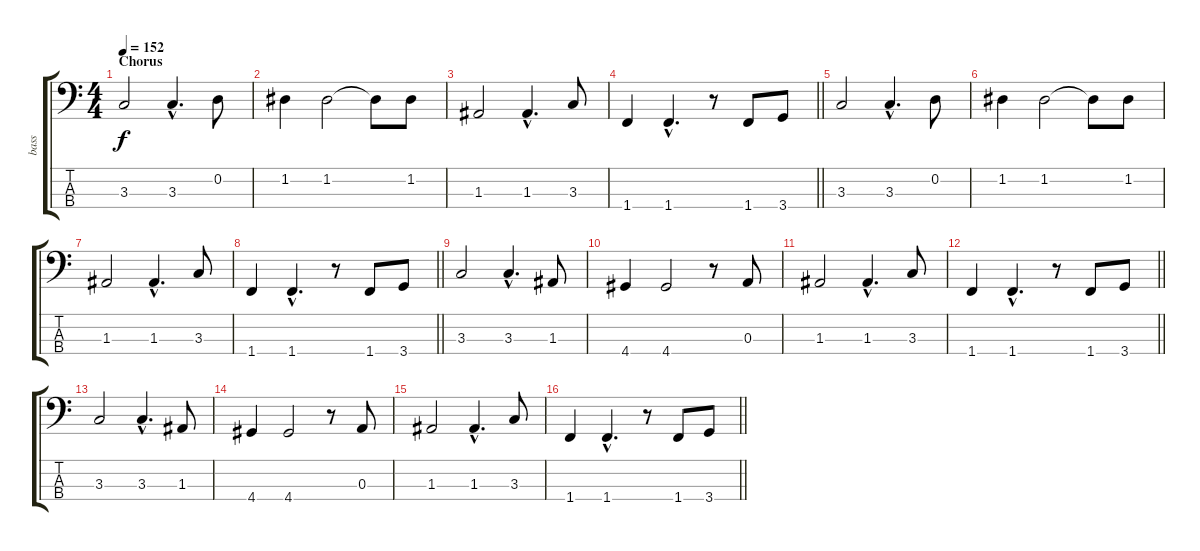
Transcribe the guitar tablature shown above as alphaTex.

\track ("bass" "bass") {instrument electricbassfinger}
\staff {score tabs}
\tuning (G2 D2 A1 E1) {hide}
\ts (4 4)
\section ("" "Chorus")
\tempo 152
\clef f4
\ks c
3.3.2{dy f} 3.3{hac}.4{d} 0.2.8 |
1.2.4 1.2.2 1.2{t}.8 1.2.8 |
1.3.2 1.3{hac}.4{d} 3.3.8 |
\barLineRight lightlight
1.4.4 1.4{hac}.4{d} r.8 1.4.8 3.4.8 |
3.3.2 3.3{hac}.4{d} 0.2.8 |
1.2.4 1.2.2 1.2{t}.8 1.2.8 |
1.3.2 1.3{hac}.4{d} 3.3.8 |
\barLineRight lightlight
1.4.4 1.4{hac}.4{d} r.8 1.4.8 3.4.8 |
3.3.2 3.3{hac}.4{d} 1.3.8 |
4.4.4 4.4.2 r.8 0.3.8 |
1.3.2 1.3{hac}.4{d} 3.3.8 |
\barLineRight lightlight
1.4.4 1.4{hac}.4{d} r.8 1.4.8 3.4.8 |
3.3.2 3.3{hac}.4{d} 1.3.8 |
4.4.4 4.4.2 r.8 0.3.8 |
1.3.2 1.3{hac}.4{d} 3.3.8 |
\barLineRight lightlight
1.4.4 1.4{hac}.4{d} r.8 1.4.8 3.4.8
